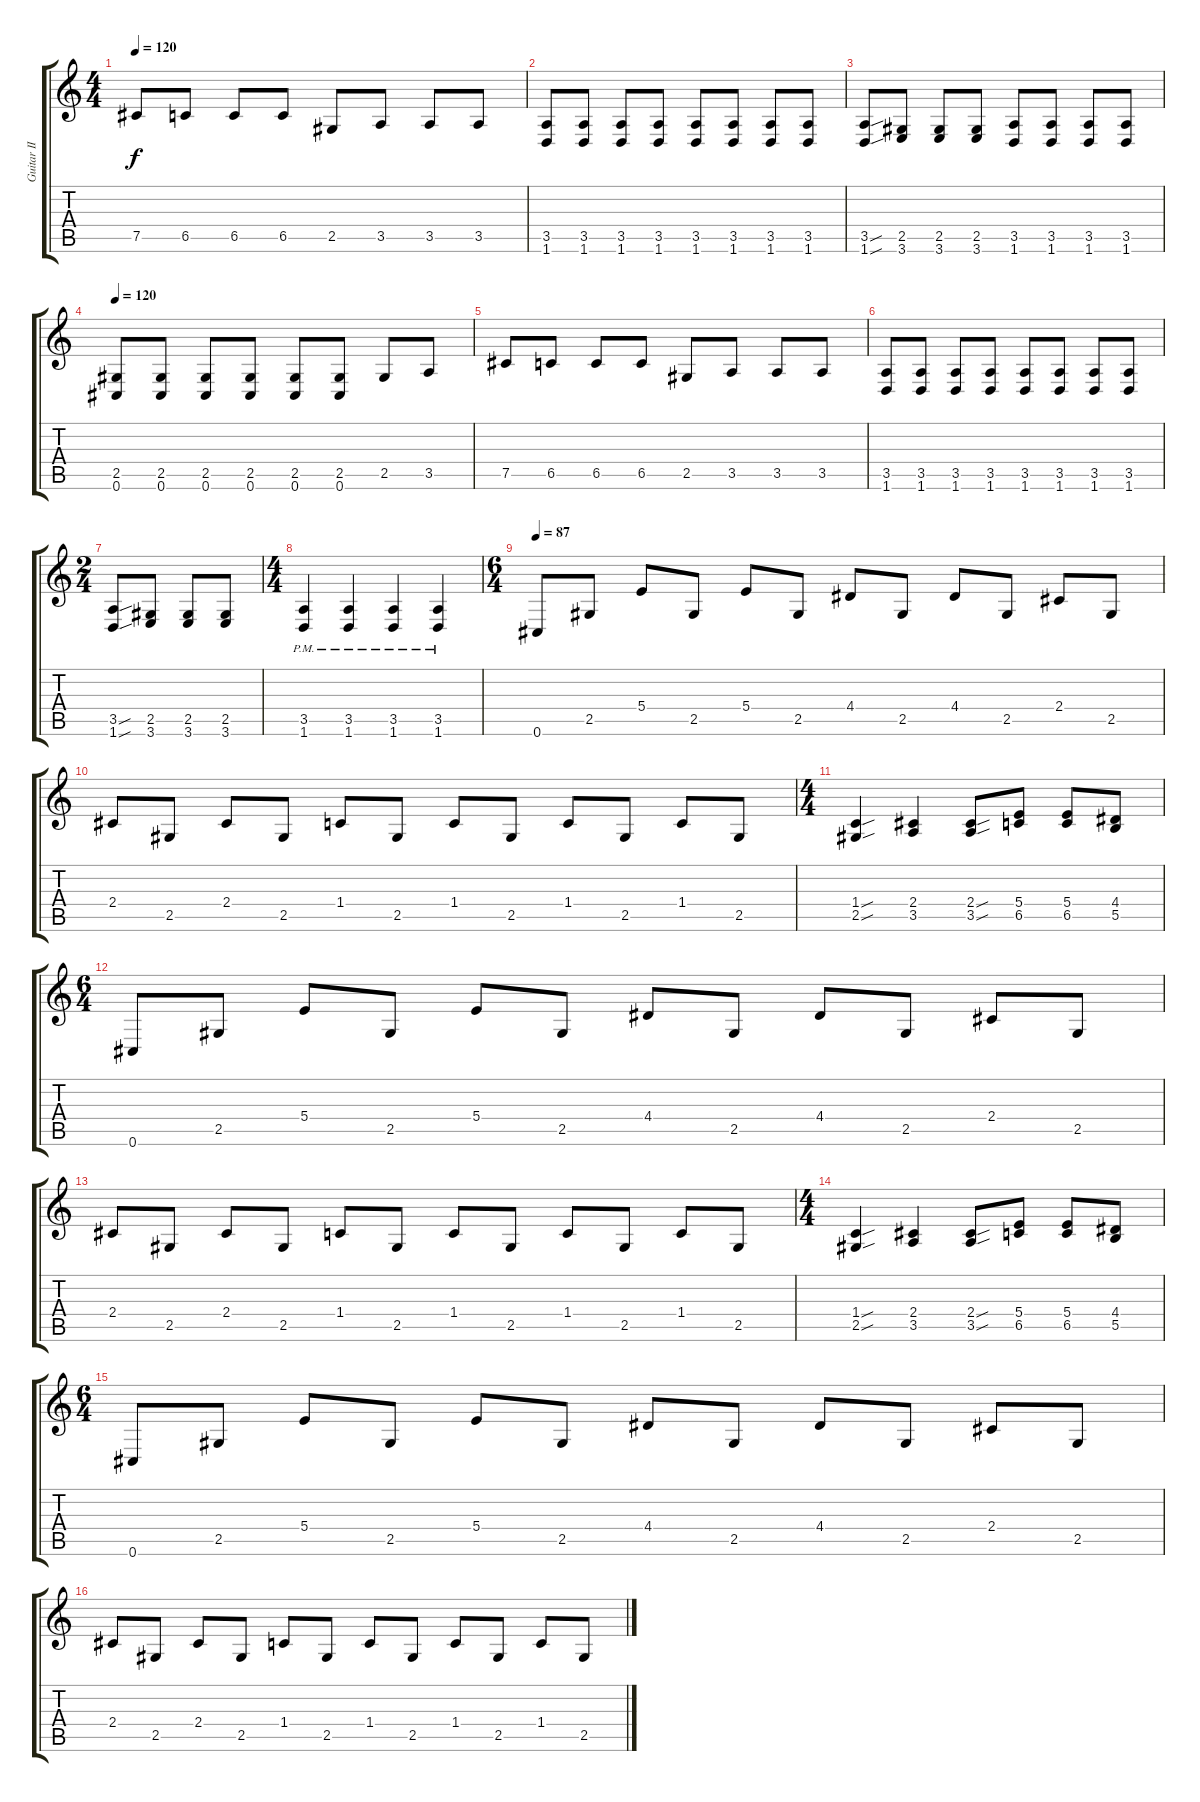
\track ("Guitar II" "Guitar II") {instrument distortionguitar}
\staff {score tabs}
\tuning (Db4 Ab3 E3 B2 Gb2 Db2) {hide}
\ts (4 4)
\tempo 120
\clef g2
\ks c
7.5.8{dy f} 6.5.8 6.5.8 6.5.8 2.5.8 3.5.8 3.5.8 3.5.8 |
(3.5 1.6).8 (3.5 1.6).8 (3.5 1.6).8 (3.5 1.6).8 (3.5 1.6).8 (3.5 1.6).8 (3.5 1.6).8 (3.5 1.6).8 |
(3.5{sou} 1.6{sou}).8 (2.5 3.6).8 (2.5 3.6).8 (2.5 3.6).8 (3.5 1.6).8 (3.5 1.6).8 (3.5 1.6).8 (3.5 1.6).8 |
\tempo 120
(2.5 0.6).8 (2.5 0.6).8 (2.5 0.6).8 (2.5 0.6).8 (2.5 0.6).8 (2.5 0.6).8 2.5.8 3.5.8 |
7.5.8 6.5.8 6.5.8 6.5.8 2.5.8 3.5.8 3.5.8 3.5.8 |
(3.5 1.6).8 (3.5 1.6).8 (3.5 1.6).8 (3.5 1.6).8 (3.5 1.6).8 (3.5 1.6).8 (3.5 1.6).8 (3.5 1.6).8 |
\ts (2 4)
(3.5{sou} 1.6{sou}).8 (2.5 3.6).8 (2.5 3.6).8 (2.5 3.6).8 |
\ts (4 4)
(3.5{pm} 1.6{pm}).4 (3.5{pm} 1.6{pm}).4 (3.5{pm} 1.6{pm}).4 (3.5{pm} 1.6{pm}).4 |
\ts (6 4)
\tempo 87
0.6.8{instrument electricguitarclean} 2.5.8 5.4.8 2.5.8 5.4.8 2.5.8 4.4.8 2.5.8 4.4.8 2.5.8 2.4.8 2.5.8 |
2.4.8 2.5.8 2.4.8 2.5.8 1.4.8 2.5.8 1.4.8 2.5.8 1.4.8 2.5.8 1.4.8 2.5.8 |
\ts (4 4)
(1.4{sou} 2.5{sou}).4 (2.4 3.5).4 (2.4{sou} 3.5{sou}).8 (5.4 6.5).8 (5.4 6.5).8 (4.4 5.5).8 |
\ts (6 4)
0.6.8 2.5.8 5.4.8 2.5.8 5.4.8 2.5.8 4.4.8 2.5.8 4.4.8 2.5.8 2.4.8 2.5.8 |
2.4.8 2.5.8 2.4.8 2.5.8 1.4.8 2.5.8 1.4.8 2.5.8 1.4.8 2.5.8 1.4.8 2.5.8 |
\ts (4 4)
(1.4{sou} 2.5{sou}).4 (2.4 3.5).4 (2.4{sou} 3.5{sou}).8 (5.4 6.5).8 (5.4 6.5).8 (4.4 5.5).8 |
\ts (6 4)
0.6.8 2.5.8 5.4.8 2.5.8 5.4.8 2.5.8 4.4.8 2.5.8 4.4.8 2.5.8 2.4.8 2.5.8 |
2.4.8 2.5.8 2.4.8 2.5.8 1.4.8 2.5.8 1.4.8 2.5.8 1.4.8 2.5.8 1.4.8 2.5.8
